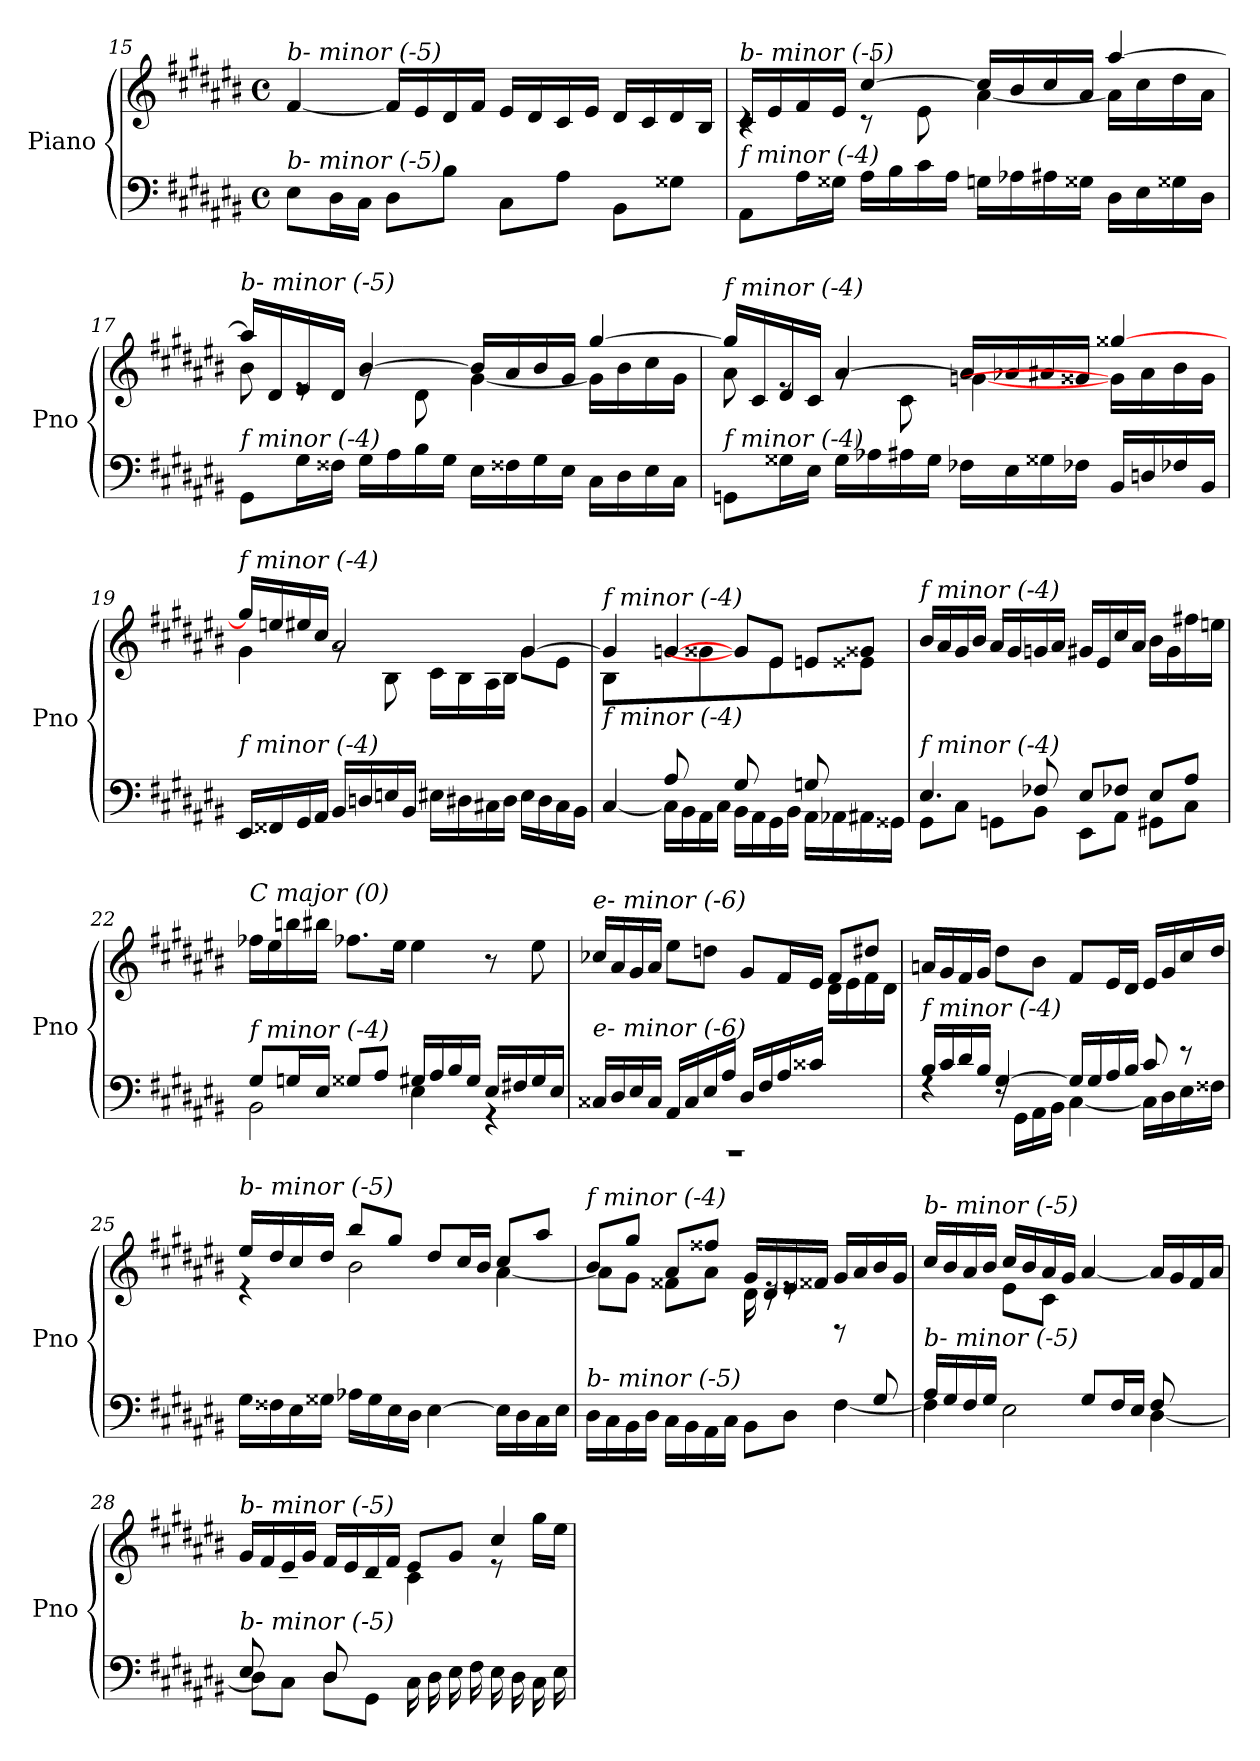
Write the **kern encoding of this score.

**kern	**kern
*part1	*part1
*staff2	*staff1
*I"Piano	*
*I'Pno	*
*clefF4	*clefG2
*k[f#c#g#d#a#e#b#]	*k[f#c#g#d#a#e#b#]
*M4/4	*M4/4
*met(c)	*met(c)
=15	=15
!	!LO:TX:i:t=b- minor (-5)
!LO:TX:i:t=b- minor (-5)	!
8E#\L	[4f#/
16D#\L	.
16C#\JJ	.
8D#\L	16f#/LL]
.	16e#/
8B#\J	16d#/
.	16f#/JJ
8C#\L	16e#/LL
.	16d#/
8A#\J	16c#/
.	16e#/JJ
8BB#\L	16d#/LL
.	16c#/
8G##X\J	16d#/
.	16B#/JJ
!!LO:PB:g=z
=16	=16
*	*^
!	!LO:TX:i:t=b- minor (-5)	!
!LO:TX:i:t=f minor (-4)	!	!
8AA#\L	16c#/LL	4rc
.	16e#/	.
16A#\L	16f#/	.
16G##X\JJ	16e#/JJ	.
16A#\LL	[4cc#/	8r
16B#\	.	.
16c#\	.	8e#\
16A#\JJ	.	.
16Gni\LL	16cc#/LL]	[4a#\
16A-Xi\	16b#/	.
16A#\	16cc#/	.
16G##i\JJ	16a#/JJ	.
16D#\LL	[4aa#/	16a#\LL]
16E#\	.	16cc#\
16G##Xi\	.	16dd#\
16D#\JJ	.	16a#\JJ
=17	=17	=17
!	!LO:TX:i:t=b- minor (-5)	!
!LO:TX:i:t=f minor (-4)	!	!
8GG#\L	16aa#/LL]	8b#\
.	16d#/	.
16G#\L	16e#/	8re
16F##X\JJ	16d#/JJ	.
16G#\LL	[4b#/	8rg
16A#\	.	.
16B#\	.	8d#\
16G#\JJ	.	.
16E#\LL	16b#/LL]	[4g#\
16F##X\	16a#/	.
16G#\	16b#/	.
16E#\JJ	16g#/JJ	.
16C#\LL	[4gg#/	16g#\LL]
16D#\	.	16b#\
16E#\	.	16cc#\
16C#\JJ	.	16g#\JJ
!!LO:LB:g=z	!!
=18	=18	=18
!	!LO:TX:i:t=f minor (-4)	!
!LO:TX:i:t=f minor (-4)	!	!
8GGni\L	16gg#/LL]	8a#\
.	16c#/	.
16G##Xi\L	16d#/	8re
16E#\JJ	16c#/JJ	.
16G##i\LL	[4a#/	8rg
16A-Xi\	.	.
16A#\	.	8c#\
16G##i\JJ	.	.
16F-Xi\LL	16a#/LL]	[4gni\
16E#\	16a-Xi/	.
16G##Xi\	16a#/	.
16F-Xi\JJ	16g##Xi/JJ	.
16BB#/LL	[4gg##Xi/	16g##i\LL]
16Dni/	.	16a#\
16F-Xi/	.	16b#\
16BB#/JJ	.	16g##i\JJ
=19	=19	=19
!	!LO:TX:i:t=f minor (-4)	!
!LO:TX:i:t=f minor (-4)	!	!
16EE#/LL	16ggni/LL]	4g#\
16FF##Xj/	16eeni/	.
16GG#/	16ee#/	.
16AA#/JJ	16cc#/JJ	.
16BB#/LL	2a#/	8rg
16Dni/	.	.
16Eni/	.	8B#\
16BB#/JJ	.	.
16E#\LL	.	16c#\LL
16D#X\	.	16B#\
16C#X\	.	16A#\
16D#\JJ	.	16B#\JJ
16E#\LL	[4g#/	8g#\L
16D#\	.	.
16C#\	.	8e#\J
16BB#\JJ	.	.
!!LO:LB:g=z	!!
=20	=20	=20
*^	*	*
!	!	!LO:TX:i:t=f minor (-4)	!
!LO:TX:i:t=f minor (-4)	!	!	!
8ryy	[4C#/	4g#/]	8B#\L
16A#/L	.	.	4ryy
16G#/JJ	.	.	.
8A#/L	16C#\LL]	[4gni/	.
.	16BB#\	.	.
8ryy	16AA#\	.	8g##Xi\J
.	16C#\JJ	.	.
8G#/L	16BB#\LL	8g##i/L]	8ryy
.	16AA#\	.	.
8ryy	16GG#\	8e#/J	8e#\J
.	16BB#\JJ	.	.
8Gni/L	16AA#\LL	8eni/L	8ryy
.	16AA-Xi\	.	.
8ryy	16AA#\	8g##Xi/J	8e##Xi\J
.	16GG##Xi\JJ	.	.
*	*	*v	*v
=21	=21	=21
!	!	!LO:TX:i:t=f minor (-4)
!LO:TX:i:t=f minor (-4)	!	!
4.E#/	8GG#\L	16b#/LL
.	.	16a#/
.	8C#\J	16g#/
.	.	16b#/JJ
.	8GGni\L	16a#/LL
.	.	16g#/
8F-Xi/	8BB#\J	16gni/
.	.	16a#/JJ
8E#/L	8EE#\L	16g#/LL
.	.	16e#/
8F-Xi/J	8AA#\J	16cc#/
.	.	16a#/JJ
8E#/L	8GG#\L	16b#\LL
.	.	16g#\
8A#/J	8C#\J	16ff#X\
.	.	16eeni\JJ
=22	=22	=22
!	!	!LO:TX:i:t=C major (0)
!LO:TX:i:t=f minor (-4)	!	!
8G#/L	2BB#\	16ff-Xi\LL
.	.	16ee#\
16Gni/L	.	16bbni\
16E#/JJ	.	16bb#\JJ
8G##i/L	.	8.ff-Xi\L
8A#/J	.	.
.	.	16ee#\Jk
16G#/LL	4E#\	4ee#\
16A#/	.	.
16B#/	.	.
16G#/JJ	.	.
16E#/LL	4r	8r
16F#X/	.	.
16G#/	.	8ee#\
16E#/JJ	.	.
!!LO:LB:g=z
=23	=23	=23
*	*	*^
!	!	!LO:TX:i:t=e- minor (-6)	!
!LO:TX:i:t=e- minor (-6)	!	!	!
1rAAA	16C##X/LL	16cc-Xi/LL	2.ryy
.	16D#/	16a#/	.
.	16E#/	16g#/	.
.	16C##/JJ	16a#/JJ	.
.	16AA#/LL	8ee#\L	.
.	16C##/	.	.
.	16E#/	8ddni\J	.
.	16A#/JJ	.	.
.	16D#/LL	8g#/L	.
.	16F#/	.	.
.	16A#/	16f#/L	.
.	16c##X/JJ	16e#/JJ	.
.	4ryy	8f#/L	16d#\LL
.	.	.	16e#\
.	.	8dd#/J	16f#\
.	.	.	16d#\JJ
=24	=24	=24	=24
!	!	!LO:TX:i:t=b- minor (-5)	!
!LO:TX:i:t=f minor (-4)	!	!	!
*	*	*v	*v
16B#/LL	4rF	16an/LL
16c#/	.	16g#/
16d#/	.	16f#/
16B#/JJ	.	16g#/JJ
[4G#/	16rF	8dd#\L
.	16GG#\LL	.
.	16AA#\	8b#\J
.	16BB#\JJ	.
16G#/LL]	[4C#\	8f#/L
16G#/	.	.
16A#/	.	16e#/L
16B#/JJ	.	16d#/JJ
8c#/	16C#\LL]	16e#/LL
.	16D#\	16g#/
8r	16E#\	16cc#/
.	16F##Xj\JJ	16dd#/JJ
=25	=25	=25
*	*	*^
!	!	!LO:TX:i:t=b- minor (-5)	!
!LO:TX:i:t=f minor (-4)	!	!	!
*v	*v	*	*
16G#\LL	16ee#/LL	4r
16F##Xj\	16dd#/	.
16E#\	16cc#/	.
16G##i\JJ	16dd#/JJ	.
16A-Xi\LL	8bb#/L	2b#\
16G##i\	.	.
16E#\	8gg#/J	.
16D#\JJ	.	.
[4E#\	8dd#/L	.
.	16cc#/L	.
.	16b#/JJ	.
16E#\LL]	8cc#/L	[4a#\
16D#\	.	.
16C#\	8aa#/J	.
16E#\JJ	.	.
!!LO:LB:g=z	!!
=26	=26	=26
*^	*	*
!	!	!LO:TX:i:t=f minor (-4)	!
!LO:TX:i:t=b- minor (-5)	!	!	!
2..ryy	16D#\LL	8b#/L	8a#\L]
.	16C#\	.	.
.	16BB#\	8gg#/J	8g#\J
.	16D#\JJ	.	.
.	16C#\LL	8a#/L	8f##X\L
.	16BB#\	.	.
.	16AA#\	8ff##X/J	8a#\J
.	16C#\JJ	.	.
.	8BB#\L	16g#/LL	16d#\
.	.	16d#/	16re
.	8D#\J	16e#/	8re
.	.	16f##X/JJ	.
.	[4F#\	16g#/LL	8rD
.	.	16a#/	.
8G#/	.	16b#/	8ryy
.	.	16g#/JJ	.
=27	=27	=27	=27
*	*	*	*^
!	!	!LO:TX:i:t=b- minor (-5)	!	!
!LO:TX:i:t=b- minor (-5)	!	!	!	!
4F#\]	16A#/LL	16cc#/LL	2..ryy	4ryy
.	16G#/	16b#/	.	.
.	16F#/	16a#/	.	.
.	16G#/JJ	16b#/JJ	.	.
2E#\	4ryy	16cc#/LL	.	8e#\L
.	.	16b#/	.	.
.	.	16a#/	.	8c#\J
.	.	16g#/JJ	.	.
.	8G#/L	[4a#/	.	2ryy
.	16F#/L	.	.	.
.	16E#/JJ	.	.	.
8F#/L	[4D#\	16a#/LL]	.	.
.	.	16g#/	.	.
8ryy	.	16f#/	8d#\J	.
.	.	16a#/JJ	.	.
=28	=28	=28	=28	=28
*	*^	*	*	*^
!	!	!	!LO:TX:i:t=b- minor (-5)	!	!	!
!LO:TX:i:t=b- minor (-5)	!	!	!	!	!	!
2ryy	8E#/L	8D#\L]	16g#/LL	2ryy	8ryy	2ryy
.	.	.	16f#/	.	.	.
.	8ryy	8C#\J	16e#/	.	8c#\J	.
.	.	.	16g#/JJ	.	.	.
.	8D#/L	8D#\L	16f#/LL	.	8ryy	.
.	.	.	16e#/	.	.	.
.	8ryy	8GG#\J	16d#/	.	8B#\J	.
.	.	.	16f#/JJ	.	.	.
2ryy	16C#\LL	2ryy	8e#/L	4c#\	2ryy	2ryy
.	16D#\	.	.	.	.	.
.	16E#\	.	8g#/J	.	.	.
.	16F#\JJ	.	.	.	.	.
.	16E#\LL	.	4cc#/	8r	.	.
.	16D#\	.	.	.	.	.
.	16C#\	.	.	16gg#\LL	.	.
.	16E#\JJ	.	.	16ee#\JJ	.	.
*v	*v	*v	*	*	*	*
*	*v	*v	*v	*v
=	=
*-	*-
